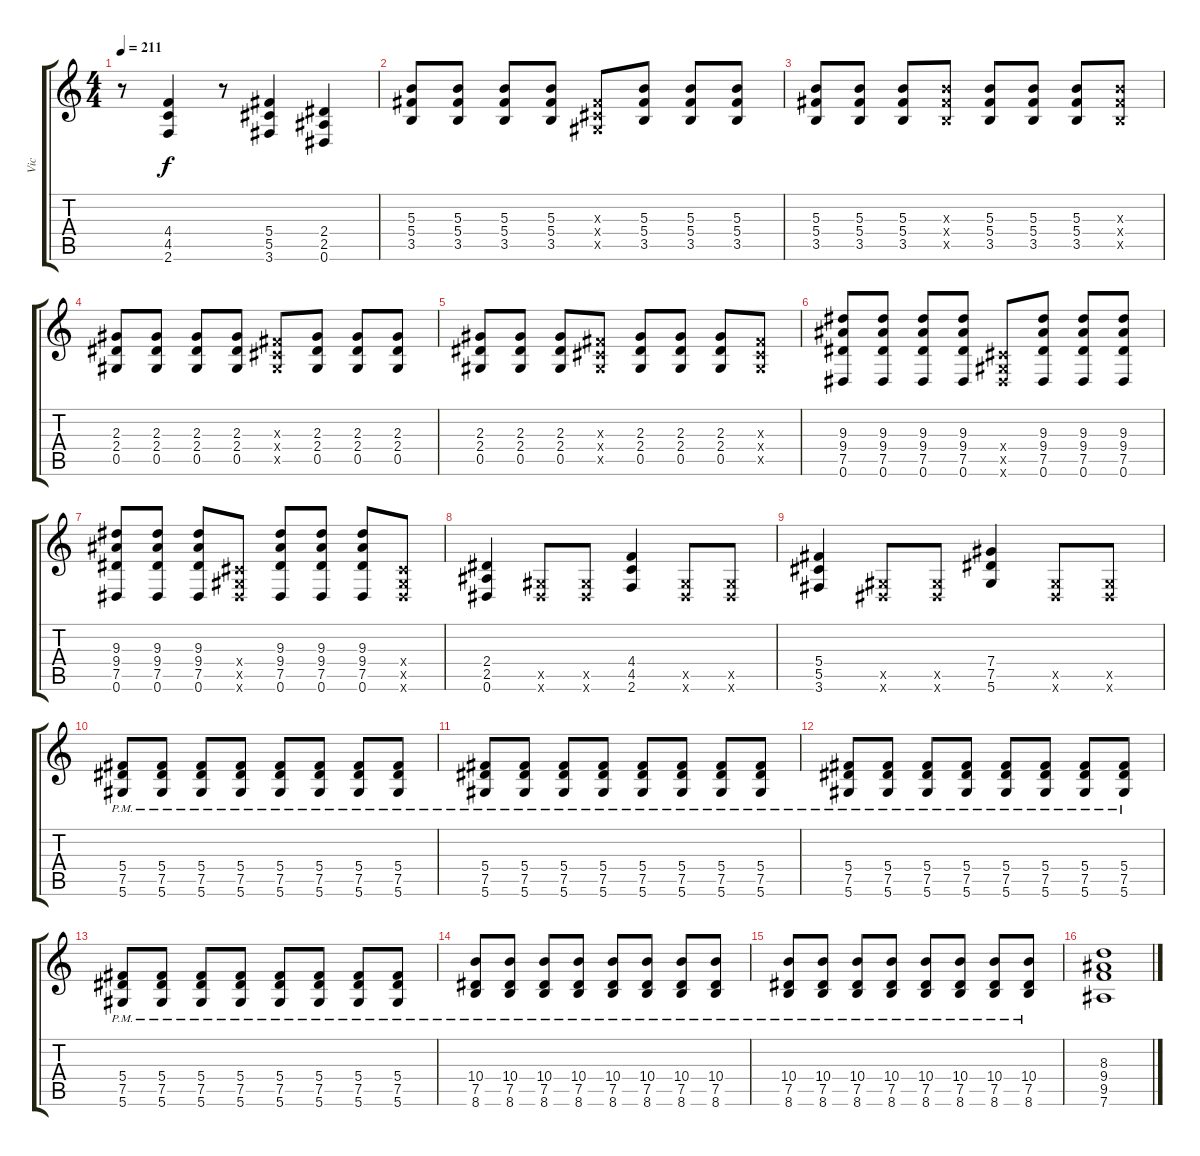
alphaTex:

\track ("Vic " "Vic ") {instrument distortionguitar}
\staff {score tabs}
\tuning (Eb4 Bb3 Gb3 Db3 Ab2 Eb2) {hide}
\ts (4 4)
\tempo 211
\clef g2
\ks c
r.8{dy f} (4.4 4.5 2.6).4 r.8 (5.4 5.5 3.6).4 (2.4 2.5 0.6).4 |
(5.3 5.4 3.5).8 (5.3 5.4 3.5).8 (5.3 5.4 3.5).8 (5.3 5.4 3.5).8 (0.3{x} 0.4{x} 0.5{x}).8 (5.3 5.4 3.5).8 (5.3 5.4 3.5).8 (5.3 5.4 3.5).8 |
(5.3 5.4 3.5).8 (5.3 5.4 3.5).8 (5.3 5.4 3.5).8 (5.3{x} 5.4{x} 3.5{x}).8 (5.3 5.4 3.5).8 (5.3 5.4 3.5).8 (5.3 5.4 3.5).8 (5.3{x} 5.4{x} 3.5{x}).8 |
(2.3 2.4 0.5).8 (2.3 2.4 0.5).8 (2.3 2.4 0.5).8 (2.3 2.4 0.5).8 (0.3{x} 0.4{x} 0.5{x}).8 (2.3 2.4 0.5).8 (2.3 2.4 0.5).8 (2.3 2.4 0.5).8 |
(2.3 2.4 0.5).8 (2.3 2.4 0.5).8 (2.3 2.4 0.5).8 (0.3{x} 0.4{x} 0.5{x}).8 (2.3 2.4 0.5).8 (2.3 2.4 0.5).8 (2.3 2.4 0.5).8 (0.3{x} 0.4{x} 0.5{x}).8 |
(9.3 9.4 7.5 0.6).8 (9.3 9.4 7.5 0.6).8 (9.3 9.4 7.5 0.6).8 (9.3 9.4 7.5 0.6).8 (0.4{x} 0.5{x} 0.6{x}).8 (9.3 9.4 7.5 0.6).8 (9.3 9.4 7.5 0.6).8 (9.3 9.4 7.5 0.6).8 |
(9.3 9.4 7.5 0.6).8 (9.3 9.4 7.5 0.6).8 (9.3 9.4 7.5 0.6).8 (0.4{x} 0.5{x} 0.6{x}).8 (9.3 9.4 7.5 0.6).8 (9.3 9.4 7.5 0.6).8 (9.3 9.4 7.5 0.6).8 (0.4{x} 0.5{x} 0.6{x}).8 |
(2.4 2.5 0.6).4 (0.5{x} 0.6{x}).8 (0.5{x} 0.6{x}).8 (4.4 4.5 2.6).4 (0.5{x} 0.6{x}).8 (0.5{x} 0.6{x}).8 |
(5.4 5.5 3.6).4 (0.5{x} 0.6{x}).8 (0.5{x} 0.6{x}).8 (7.4 7.5 5.6).4 (0.5{x} 0.6{x}).8 (0.5{x} 0.6{x}).8 |
(5.4{pm} 7.5{pm} 5.6{pm}).8 (5.4{pm} 7.5{pm} 5.6{pm}).8 (5.4{pm} 7.5{pm} 5.6{pm}).8 (5.4{pm} 7.5{pm} 5.6{pm}).8 (5.4{pm} 7.5{pm} 5.6{pm}).8 (5.4{pm} 7.5{pm} 5.6{pm}).8 (5.4{pm} 7.5{pm} 5.6{pm}).8 (5.4{pm} 7.5{pm} 5.6{pm}).8 |
(5.4{pm} 7.5{pm} 5.6{pm}).8 (5.4{pm} 7.5{pm} 5.6{pm}).8 (5.4{pm} 7.5{pm} 5.6{pm}).8 (5.4{pm} 7.5{pm} 5.6{pm}).8 (5.4{pm} 7.5{pm} 5.6{pm}).8 (5.4{pm} 7.5{pm} 5.6{pm}).8 (5.4{pm} 7.5{pm} 5.6{pm}).8 (5.4{pm} 7.5{pm} 5.6{pm}).8 |
(5.4{pm} 7.5{pm} 5.6{pm}).8 (5.4{pm} 7.5{pm} 5.6{pm}).8 (5.4{pm} 7.5{pm} 5.6{pm}).8 (5.4{pm} 7.5{pm} 5.6{pm}).8 (5.4{pm} 7.5{pm} 5.6{pm}).8 (5.4{pm} 7.5{pm} 5.6{pm}).8 (5.4{pm} 7.5{pm} 5.6{pm}).8 (5.4{pm} 7.5{pm} 5.6{pm}).8 |
(5.4{pm} 7.5{pm} 5.6{pm}).8 (5.4{pm} 7.5{pm} 5.6{pm}).8 (5.4{pm} 7.5{pm} 5.6{pm}).8 (5.4{pm} 7.5{pm} 5.6{pm}).8 (5.4{pm} 7.5{pm} 5.6{pm}).8 (5.4{pm} 7.5{pm} 5.6{pm}).8 (5.4{pm} 7.5{pm} 5.6{pm}).8 (5.4{pm} 7.5{pm} 5.6{pm}).8 |
(10.4{pm} 7.5{pm} 8.6{pm}).8 (10.4{pm} 7.5{pm} 8.6{pm}).8 (10.4{pm} 7.5{pm} 8.6{pm}).8 (10.4{pm} 7.5{pm} 8.6{pm}).8 (10.4{pm} 7.5{pm} 8.6{pm}).8 (10.4{pm} 7.5{pm} 8.6{pm}).8 (10.4{pm} 7.5{pm} 8.6{pm}).8 (10.4{pm} 7.5{pm} 8.6{pm}).8 |
(10.4{pm} 7.5{pm} 8.6{pm}).8 (10.4{pm} 7.5{pm} 8.6{pm}).8 (10.4{pm} 7.5{pm} 8.6{pm}).8 (10.4{pm} 7.5{pm} 8.6{pm}).8 (10.4{pm} 7.5{pm} 8.6{pm}).8 (10.4{pm} 7.5{pm} 8.6{pm}).8 (10.4{pm} 7.5{pm} 8.6{pm}).8 (10.4{pm} 7.5{pm} 8.6{pm}).8 |
(8.3 9.4 9.5 7.6).1
